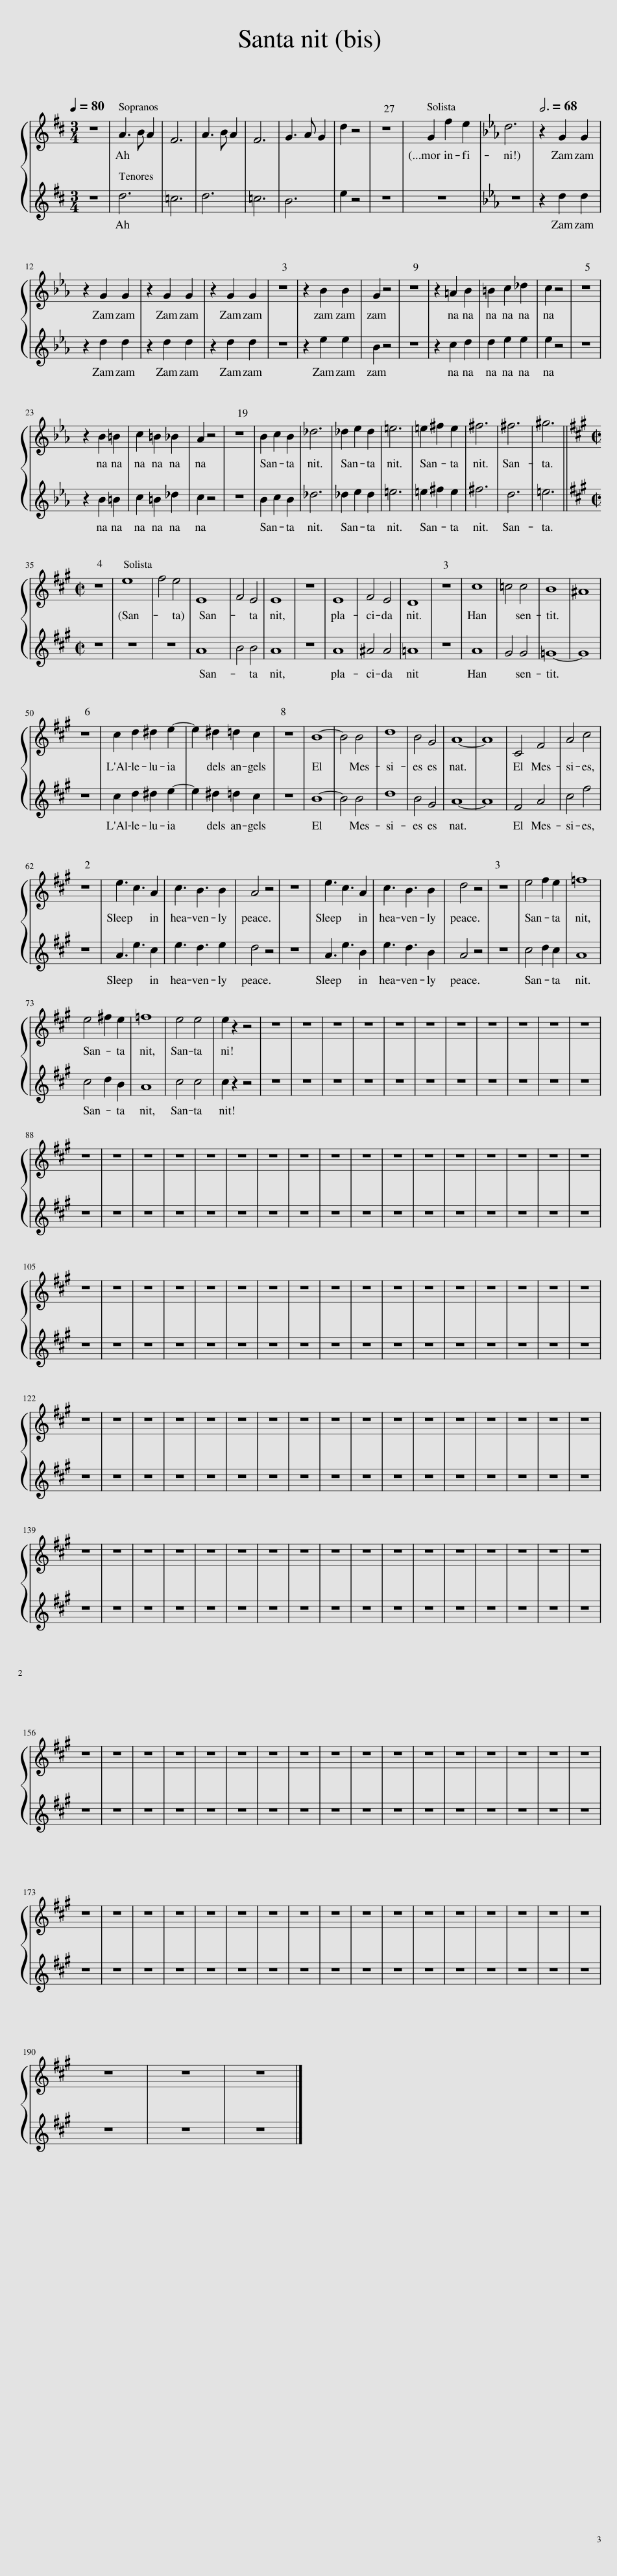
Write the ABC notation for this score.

X:1
%%score { 1 | 2 }
L:1/8
Q:1/4=80
M:3/4
I:linebreak $
K:D
V:1 treble
V:2 treble
V:1
 z6 | A3 B A2 | F6 | A3 B A2 | F6 | %5
 G3 A G2 | d2 z4 | z6 | G2 f2 e2 |[K:Eb] d6 | %10
[Q:3/4=68] z2 G2 G2 |$ z2 G2 G2 | z2 G2 G2 | z2 G2 G2 | z6 | %15
 z2 B2 B2 | G2 z4 | z6 | z2 =A2 B2 | =B2 c2 _d2 | %20
 c2 z4 | z6 |$ z2 B2 =B2 | c2 =B2 _B2 | A2 z4 | %25
 z6 | B2 c2 B2 | _d6 | _d2 e2 d2 | =e6 | %30
 =e2 ^f2 e2 | ^f6 | ^f6 | ^g6 ||$[K:A][M:2/2] z8 | %35
 e8 | f4 e4 | E8 | F4 E4 | E8 | %40
 z8 | E8 | F4 E4 | D8 | z8 | %45
 c8 | =c4 c4 | B8 | ^A8 |$ z8 | %50
 c2 d2 ^d2 e2- | e2 ^d2 =d2 c2 | z8 | B8- | B4 B4 | %55
 d8 | B4 G4 | A8- | A8 | C4 F4 | %60
 A4 c4 |$ z8 | e3 c3 A2 | c3 B3 B2 | A4 z4 | %65
 z8 | e3 c3 A2 | c3 B3 B2 | d4 z4 | z8 | %70
 e4 f2 e2 | =f8 |$ e4 ^f2 e2 | =f8 | e4 e4 | %75
 e2 z2 z4 | z8 | z8 | z8 | z8 | %80
 z8 | z8 | z8 | z8 | z8 | %85
 z8 | z8 |$ z8 | z8 | z8 | %90
 z8 | z8 | z8 | z8 | z8 | %95
 z8 | z8 | z8 | z8 | z8 | %100
 z8 | z8 | z8 | z8 |$ z8 | %105
 z8 | z8 | z8 | z8 | z8 | %110
 z8 | z8 | z8 | z8 | z8 | %115
 z8 | z8 | z8 | z8 | z8 | %120
 z8 |$ z8 | z8 | z8 | z8 | %125
 z8 | z8 | z8 | z8 | z8 | %130
 z8 | z8 | z8 | z8 | z8 | %135
 z8 | z8 | z8 |$ z8 | z8 | %140
 z8 | z8 | z8 | z8 | z8 | %145
 z8 | z8 | z8 | z8 | z8 | %150
 z8 | z8 | z8 | z8 | z8 |$ %155
 z8 | z8 | z8 | z8 | z8 | %160
 z8 | z8 | z8 | z8 | z8 | %165
 z8 | z8 | z8 | z8 | z8 | %170
 z8 | z8 |$ z8 | z8 | z8 | %175
 z8 | z8 | z8 | z8 | z8 | %180
 z8 | z8 | z8 | z8 | z8 | %185
 z8 | z8 | z8 | z8 |$ z8 | %190
 z8 | z8 |] %192
V:2
 z6 | d6 | =c6 | d6 | =c6 | %5
 B6 | e2 z4 | z6 | z6 |[K:Eb] z6 | %10
 z2 d2 d2 |$ z2 d2 d2 | z2 d2 d2 | z2 d2 d2 | z6 | %15
 z2 e2 e2 | B2 z4 | z6 | z2 c2 d2 | d2 e2 e2 | %20
 e2 z4 | z6 |$ z2 B2 =B2 | c2 =B2 _d2 | c2 z4 | %25
 z6 | B2 c2 B2 | _d6 | _d2 e2 d2 | =e6 | %30
 =e2 ^f2 e2 | ^f6 | d6 | =e6 ||$[K:A][M:2/2] z8 | %35
 z8 | z8 | A8 | B4 B4 | A8 | %40
 z8 | A8 | ^A4 A4 | =A8 | z8 | %45
 A8 | G4 G4 | =G8- | G8 |$ z8 | %50
 c2 d2 ^d2 e2- | e2 ^d2 =d2 c2 | z8 | B8- | B4 B4 | %55
 d8 | B4 G4 | A8- | A8 | F4 A4 | %60
 c4 f4 |$ z8 | A3 e3 c2 | e3 d3 e2 | d4 z4 | %65
 z8 | A3 e3 B2 | e3 d3 B2 | A4 z4 | z8 | %70
 c4 d2 c2 | A8 |$ c4 d2 B2 | A8 | c4 c4 | %75
 c2 z2 z4 | z8 | z8 | z8 | z8 | %80
 z8 | z8 | z8 | z8 | z8 | %85
 z8 | z8 |$ z8 | z8 | z8 | %90
 z8 | z8 | z8 | z8 | z8 | %95
 z8 | z8 | z8 | z8 | z8 | %100
 z8 | z8 | z8 | z8 |$ z8 | %105
 z8 | z8 | z8 | z8 | z8 | %110
 z8 | z8 | z8 | z8 | z8 | %115
 z8 | z8 | z8 | z8 | z8 | %120
 z8 |$ z8 | z8 | z8 | z8 | %125
 z8 | z8 | z8 | z8 | z8 | %130
 z8 | z8 | z8 | z8 | z8 | %135
 z8 | z8 | z8 |$ z8 | z8 | %140
 z8 | z8 | z8 | z8 | z8 | %145
 z8 | z8 | z8 | z8 | z8 | %150
 z8 | z8 | z8 | z8 | z8 |$ %155
 z8 | z8 | z8 | z8 | z8 | %160
 z8 | z8 | z8 | z8 | z8 | %165
 z8 | z8 | z8 | z8 | z8 | %170
 z8 | z8 |$ z8 | z8 | z8 | %175
 z8 | z8 | z8 | z8 | z8 | %180
 z8 | z8 | z8 | z8 | z8 | %185
 z8 | z8 | z8 | z8 |$ z8 | %190
 z8 | z8 |] %192
